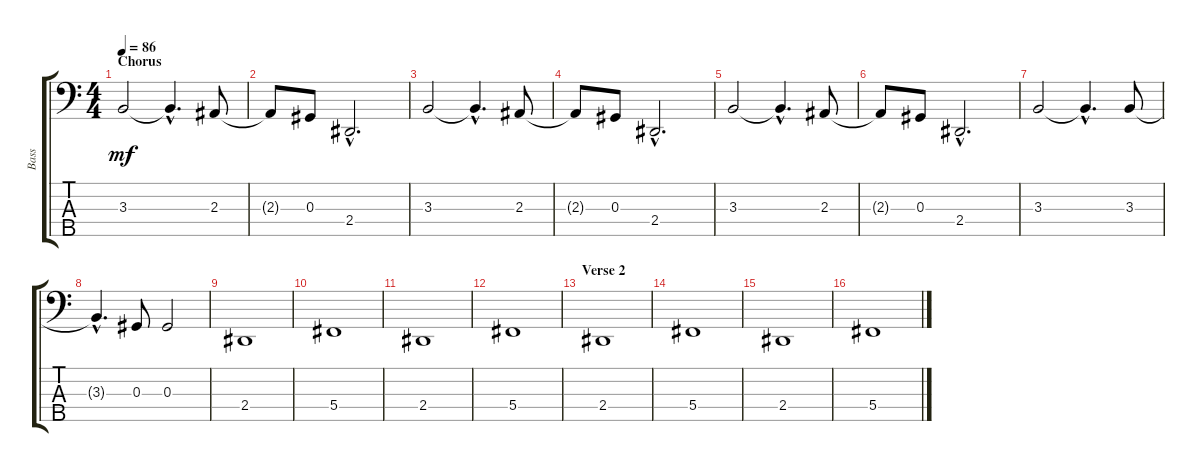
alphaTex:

\track ("Bass" "Bass") {instrument electricbassfinger}
\staff {score tabs}
\tuning (Gb2 Db2 Ab1 Db1 Bb0) {hide}
\ts (4 4)
\section ("" "Chorus")
\tempo 86
\clef f4
\ks c
3.3.2{dy mf} 3.3{hac t}.4{d} 2.3.8 |
2.3{t}.8 0.3.8 2.4{hac}.2{d} |
3.3.2 3.3{hac t}.4{d} 2.3.8 |
2.3{t}.8 0.3.8 2.4{hac}.2{d} |
3.3.2 3.3{hac t}.4{d} 2.3.8 |
2.3{t}.8 0.3.8 2.4{hac}.2{d} |
3.3.2 3.3{hac t}.4{d} 3.3.8 |
3.3{hac t}.4{d} 0.3.8 0.3.2 |
2.4.1 |
5.4.1 |
2.4.1 |
5.4.1 |
\section ("" "Verse 2")
2.4.1 |
5.4.1 |
2.4.1 |
5.4.1
